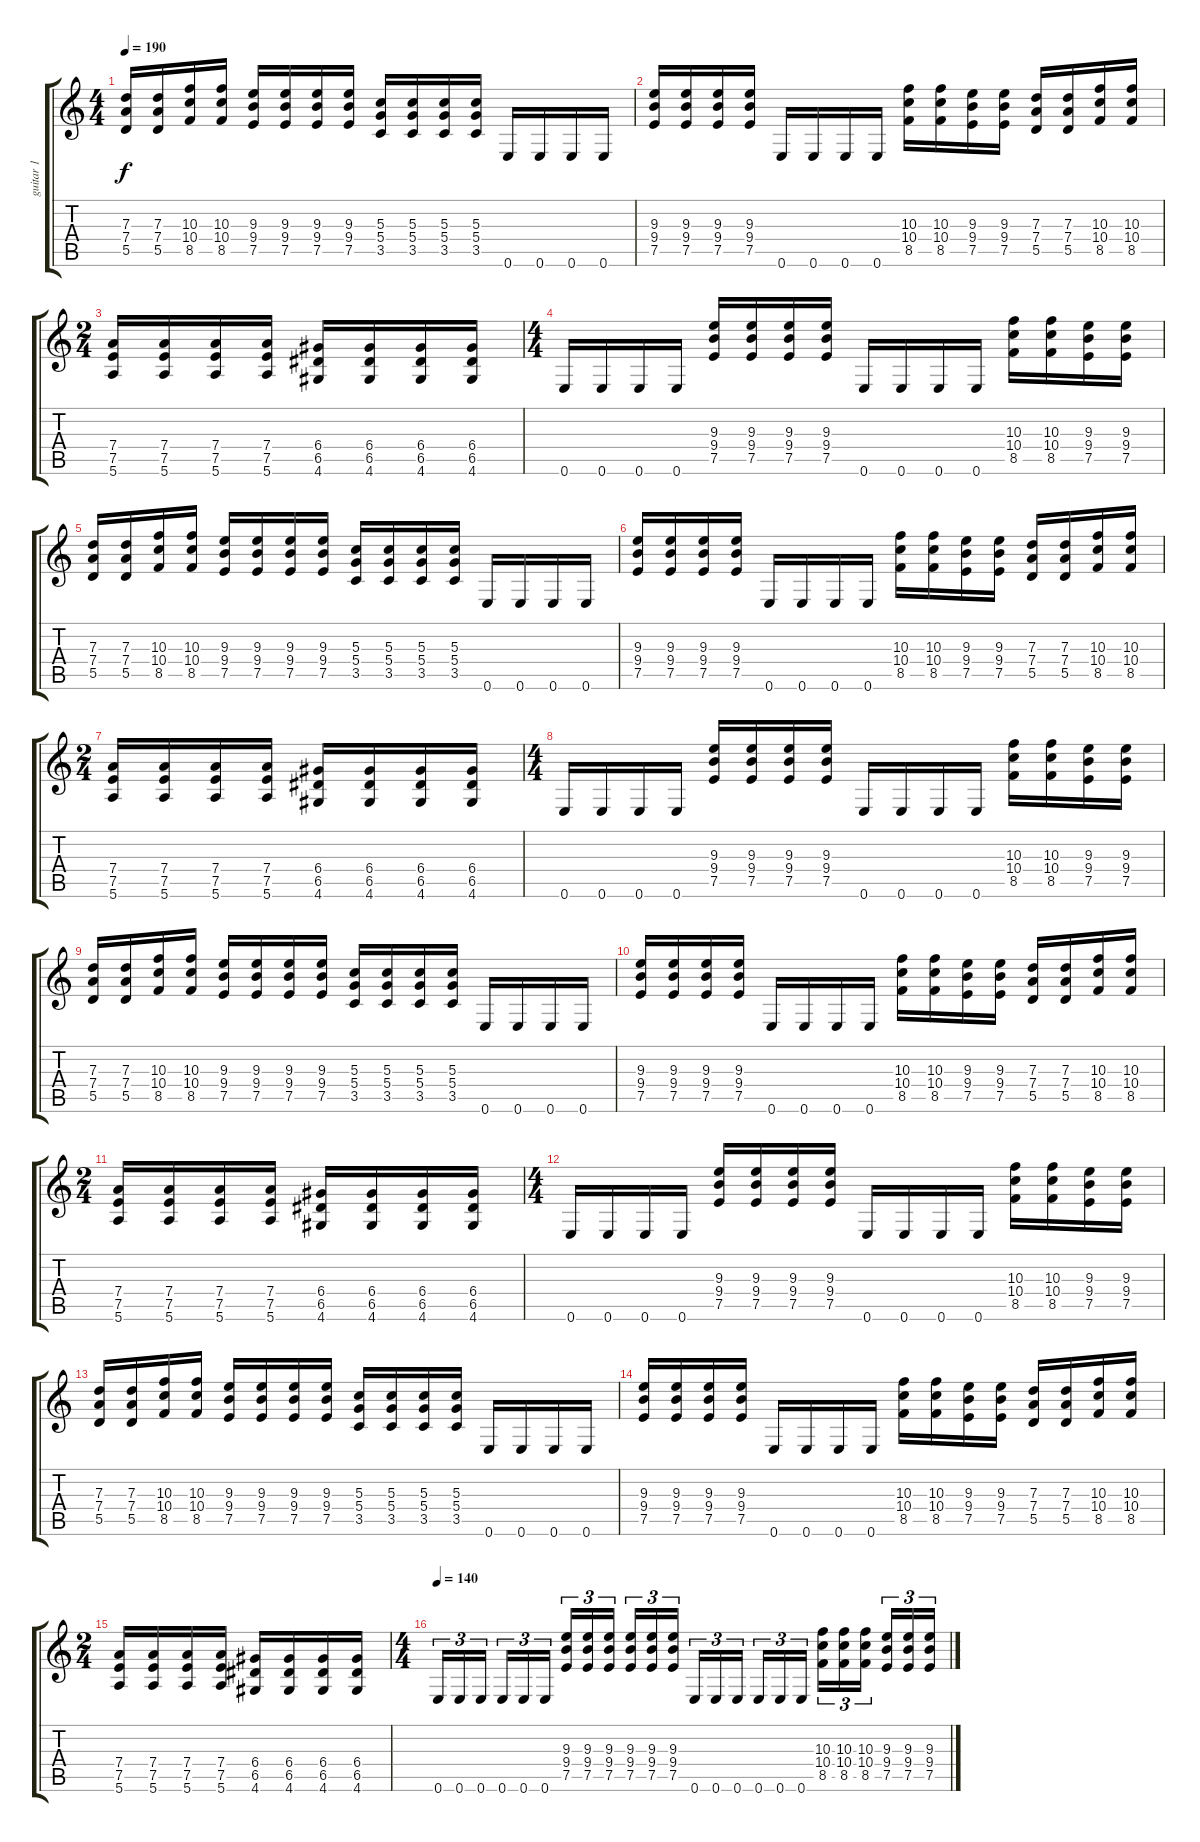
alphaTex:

\track ("guitar 1" "guitar 1") {instrument distortionguitar}
\staff {score tabs}
\tuning (E4 B3 G3 D3 A2 E2) {hide}
\ts (4 4)
\tempo 190
\clef g2
\ks c
(7.3 7.4 5.5).16{dy f} (7.3 7.4 5.5).16 (10.3 10.4 8.5).16 (10.3 10.4 8.5).16 (9.3 9.4 7.5).16 (9.3 9.4 7.5).16 (9.3 9.4 7.5).16 (9.3 9.4 7.5).16 (5.3 5.4 3.5).16 (5.3 5.4 3.5).16 (5.3 5.4 3.5).16 (5.3 5.4 3.5).16 0.6.16 0.6.16 0.6.16 0.6.16 |
(9.3 9.4 7.5).16 (9.3 9.4 7.5).16 (9.3 9.4 7.5).16 (9.3 9.4 7.5).16 0.6.16 0.6.16 0.6.16 0.6.16 (10.3 10.4 8.5).16 (10.3 10.4 8.5).16 (9.3 9.4 7.5).16 (9.3 9.4 7.5).16 (7.3 7.4 5.5).16 (7.3 7.4 5.5).16 (10.3 10.4 8.5).16 (10.3 10.4 8.5).16 |
\ts (2 4)
(7.4 7.5 5.6).16 (7.4 7.5 5.6).16 (7.4 7.5 5.6).16 (7.4 7.5 5.6).16 (6.4 6.5 4.6).16 (6.4 6.5 4.6).16 (6.4 6.5 4.6).16 (6.4 6.5 4.6).16 |
\ts (4 4)
0.6.16 0.6.16 0.6.16 0.6.16 (9.3 9.4 7.5).16 (9.3 9.4 7.5).16 (9.3 9.4 7.5).16 (9.3 9.4 7.5).16 0.6.16 0.6.16 0.6.16 0.6.16 (10.3 10.4 8.5).16 (10.3 10.4 8.5).16 (9.3 9.4 7.5).16 (9.3 9.4 7.5).16 |
(7.3 7.4 5.5).16 (7.3 7.4 5.5).16 (10.3 10.4 8.5).16 (10.3 10.4 8.5).16 (9.3 9.4 7.5).16 (9.3 9.4 7.5).16 (9.3 9.4 7.5).16 (9.3 9.4 7.5).16 (5.3 5.4 3.5).16 (5.3 5.4 3.5).16 (5.3 5.4 3.5).16 (5.3 5.4 3.5).16 0.6.16 0.6.16 0.6.16 0.6.16 |
(9.3 9.4 7.5).16 (9.3 9.4 7.5).16 (9.3 9.4 7.5).16 (9.3 9.4 7.5).16 0.6.16 0.6.16 0.6.16 0.6.16 (10.3 10.4 8.5).16 (10.3 10.4 8.5).16 (9.3 9.4 7.5).16 (9.3 9.4 7.5).16 (7.3 7.4 5.5).16 (7.3 7.4 5.5).16 (10.3 10.4 8.5).16 (10.3 10.4 8.5).16 |
\ts (2 4)
(7.4 7.5 5.6).16 (7.4 7.5 5.6).16 (7.4 7.5 5.6).16 (7.4 7.5 5.6).16 (6.4 6.5 4.6).16 (6.4 6.5 4.6).16 (6.4 6.5 4.6).16 (6.4 6.5 4.6).16 |
\ts (4 4)
0.6.16 0.6.16 0.6.16 0.6.16 (9.3 9.4 7.5).16 (9.3 9.4 7.5).16 (9.3 9.4 7.5).16 (9.3 9.4 7.5).16 0.6.16 0.6.16 0.6.16 0.6.16 (10.3 10.4 8.5).16 (10.3 10.4 8.5).16 (9.3 9.4 7.5).16 (9.3 9.4 7.5).16 |
(7.3 7.4 5.5).16 (7.3 7.4 5.5).16 (10.3 10.4 8.5).16 (10.3 10.4 8.5).16 (9.3 9.4 7.5).16 (9.3 9.4 7.5).16 (9.3 9.4 7.5).16 (9.3 9.4 7.5).16 (5.3 5.4 3.5).16 (5.3 5.4 3.5).16 (5.3 5.4 3.5).16 (5.3 5.4 3.5).16 0.6.16 0.6.16 0.6.16 0.6.16 |
(9.3 9.4 7.5).16 (9.3 9.4 7.5).16 (9.3 9.4 7.5).16 (9.3 9.4 7.5).16 0.6.16 0.6.16 0.6.16 0.6.16 (10.3 10.4 8.5).16 (10.3 10.4 8.5).16 (9.3 9.4 7.5).16 (9.3 9.4 7.5).16 (7.3 7.4 5.5).16 (7.3 7.4 5.5).16 (10.3 10.4 8.5).16 (10.3 10.4 8.5).16 |
\ts (2 4)
(7.4 7.5 5.6).16 (7.4 7.5 5.6).16 (7.4 7.5 5.6).16 (7.4 7.5 5.6).16 (6.4 6.5 4.6).16 (6.4 6.5 4.6).16 (6.4 6.5 4.6).16 (6.4 6.5 4.6).16 |
\ts (4 4)
0.6.16 0.6.16 0.6.16 0.6.16 (9.3 9.4 7.5).16 (9.3 9.4 7.5).16 (9.3 9.4 7.5).16 (9.3 9.4 7.5).16 0.6.16 0.6.16 0.6.16 0.6.16 (10.3 10.4 8.5).16 (10.3 10.4 8.5).16 (9.3 9.4 7.5).16 (9.3 9.4 7.5).16 |
(7.3 7.4 5.5).16 (7.3 7.4 5.5).16 (10.3 10.4 8.5).16 (10.3 10.4 8.5).16 (9.3 9.4 7.5).16 (9.3 9.4 7.5).16 (9.3 9.4 7.5).16 (9.3 9.4 7.5).16 (5.3 5.4 3.5).16 (5.3 5.4 3.5).16 (5.3 5.4 3.5).16 (5.3 5.4 3.5).16 0.6.16 0.6.16 0.6.16 0.6.16 |
(9.3 9.4 7.5).16 (9.3 9.4 7.5).16 (9.3 9.4 7.5).16 (9.3 9.4 7.5).16 0.6.16 0.6.16 0.6.16 0.6.16 (10.3 10.4 8.5).16 (10.3 10.4 8.5).16 (9.3 9.4 7.5).16 (9.3 9.4 7.5).16 (7.3 7.4 5.5).16 (7.3 7.4 5.5).16 (10.3 10.4 8.5).16 (10.3 10.4 8.5).16 |
\ts (2 4)
(7.4 7.5 5.6).16 (7.4 7.5 5.6).16 (7.4 7.5 5.6).16 (7.4 7.5 5.6).16 (6.4 6.5 4.6).16 (6.4 6.5 4.6).16 (6.4 6.5 4.6).16 (6.4 6.5 4.6).16 |
\ts (4 4)
\tempo 140
0.6.16{tu (3 2)} 0.6.16{tu (3 2)} 0.6.16{tu (3 2)} 0.6.16{tu (3 2)} 0.6.16{tu (3 2)} 0.6.16{tu (3 2)} (9.3 9.4 7.5).16{tu (3 2)} (9.3 9.4 7.5).16{tu (3 2)} (9.3 9.4 7.5).16{tu (3 2)} (9.3 9.4 7.5).16{tu (3 2)} (9.3 9.4 7.5).16{tu (3 2)} (9.3 9.4 7.5).16{tu (3 2)} 0.6.16{tu (3 2)} 0.6.16{tu (3 2)} 0.6.16{tu (3 2)} 0.6.16{tu (3 2)} 0.6.16{tu (3 2)} 0.6.16{tu (3 2)} (10.3 10.4 8.5).16{tu (3 2)} (10.3 10.4 8.5).16{tu (3 2)} (10.3 10.4 8.5).16{tu (3 2)} (9.3 9.4 7.5).16{tu (3 2)} (9.3 9.4 7.5).16{tu (3 2)} (9.3 9.4 7.5).16{tu (3 2)}
